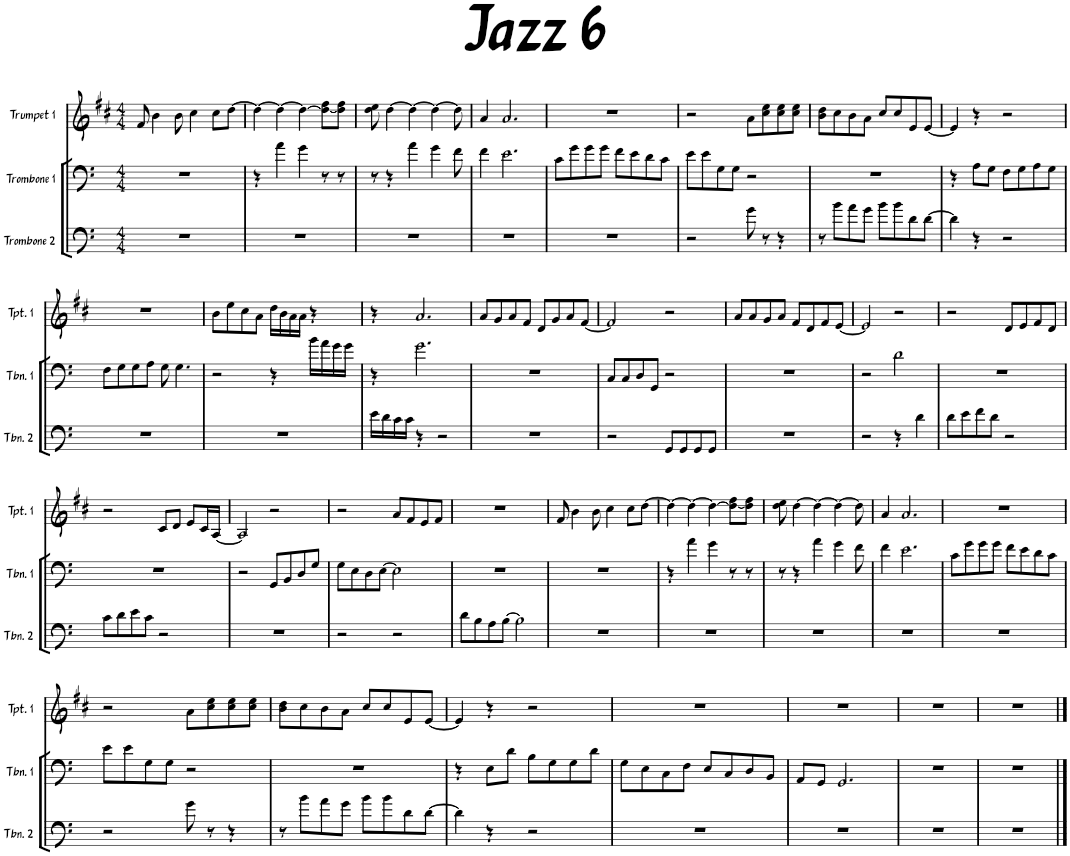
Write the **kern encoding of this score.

**kern	**kern	**kern
*part3	*part2	*part1
*staff3	*staff2	*staff1
*I"Trombone 2	*I"Trombone 1	*I"Trumpet 1
*I'Tbn. 2	*I'Tbn. 1	*I'Tpt. 1
*clefF4	*clefF4	*clefG2
*	*	*Trd1c2
*k[]	*k[]	*k[f#c#]
*M4/4	*M4/4	*M4/4
=1	=1	=1
1r	1r	8f#/
.	.	4b\
.	.	8b\
.	.	4cc#\
.	.	8cc#\L
.	.	[8dd\J
=2	=2	=2
1r	4r	4dd\_
.	4a\	4dd\_
.	4g\	4dd\_
.	8r	8dd\_ 8ff#\L
.	8r	8dd\] 8ff#\J
=3	=3	=3
1r	8r	8dd\ 8ee\
.	4r	[4dd\
.	4a\	4dd\_
.	4g\	4dd\_
.	8f\	8dd\]
=4	=4	=4
1r	4f\	4a/
.	2.e\	2.a/
=5	=5	=5
1r	8c\L	1r
.	8g\	.
.	8g\	.
.	8g\J	.
.	8f\L	.
.	8e\	.
.	8d\	.
.	8c\J	.
=6	=6	=6
2r	8e\L	2r
.	8e\	.
.	8G\	.
.	8G\J	.
8g\	2r	8a\L
8r	.	8cc#\ 8ee\
4r	.	8cc#\ 8ee\
.	.	8cc#\ 8ee\J
=7	=7	=7
8r	1r	8b\ 8dd\L
8b\L	.	8cc#\
8a\	.	8b\
8g\J	.	8a\J
8b\L	.	8cc#/L
8b\	.	8cc#/
8d\	.	8e/
[8d\J	.	[8e/J
=8	=8	=8
4d\]	4r	4e/]
4r	8A\L	4r
.	8G\J	.
2r	8F\L	2r
.	8G\	.
.	8A\	.
.	8G\J	.
!!LO:LB:g=z
=9	=9	=9
1r	8F\L	1r
.	8G\	.
.	8G\	.
.	8A\J	.
.	8G\	.
.	4.G\	.
=10	=10	=10
1r	2r	8b\L
.	.	8ee\
.	.	8cc#\
.	.	8a\J
.	4r	16dd\LL
.	.	16b\
.	.	16a\
.	.	16a\JJ
.	16b\LL	4r
.	16a\	.
.	16g\	.
.	16g\JJ	.
=11	=11	=11
16e\LL	4r	4r
16d\	.	.
16c\	.	.
16c\JJ	.	.
4r	2.g\	2.a/
2r	.	.
=12	=12	=12
1r	1r	8a/L
.	.	8g/
.	.	8a/
.	.	8f#/J
.	.	8d/L
.	.	8g/
.	.	8a/
.	.	[8f#/J
=13	=13	=13
2r	8C/L	2f#/]
.	8C/	.
.	8D/	.
.	8GG/J	.
8GG/L	2r	2r
8GG/	.	.
8GG/	.	.
8GG/J	.	.
=14	=14	=14
1r	1r	8a/L
.	.	8a/
.	.	8g/
.	.	8a/J
.	.	8f#/L
.	.	8d/
.	.	8f#/
.	.	[8e/J
=15	=15	=15
2r	2r	2e/]
4r	2d\	2r
4d\	.	.
=16	=16	=16
8d\L	1r	2r
8e\	.	.
8f\	.	.
8d\J	.	.
2r	.	8d/L
.	.	8e/
.	.	8f#/
.	.	8d/J
!!LO:LB:g=z
=17	=17	=17
8c\L	1r	2r
8d\	.	.
8e\	.	.
8c\J	.	.
2r	.	8c#/L
.	.	8d/J
.	.	8e/L
.	.	16c#/L
.	.	[16A/JJ
=18	=18	=18
1r	2r	2A/]
.	8GG/L	2r
.	8BB/	.
.	8D/	.
.	8G/J	.
=19	=19	=19
2r	8G\L	2r
.	8E\	.
.	8D\	.
.	[8E\J	.
2r	2E\]	8a/L
.	.	8f#/
.	.	8e/
.	.	8f#/J
=20	=20	=20
8d\L	1r	1r
8B\	.	.
8A\	.	.
[8B\J	.	.
2B\]	.	.
=21	=21	=21
1r	1r	8f#/
.	.	4b\
.	.	8b\
.	.	4cc#\
.	.	8cc#\L
.	.	[8dd\J
=22	=22	=22
1r	4r	4dd\_
.	4a\	4dd\_
.	4g\	4dd\_
.	8r	8dd\_ 8ff#\L
.	8r	8dd\] 8ff#\J
=23	=23	=23
1r	8r	8dd\ 8ee\
.	4r	[4dd\
.	4a\	4dd\_
.	4g\	4dd\_
.	8f\	8dd\]
=24	=24	=24
1r	4f\	4a/
.	2.e\	2.a/
=25	=25	=25
1r	8c\L	1r
.	8g\	.
.	8g\	.
.	8g\J	.
.	8f\L	.
.	8e\	.
.	8d\	.
.	8c\J	.
!!LO:LB:g=z
=26	=26	=26
2r	8e\L	2r
.	8e\	.
.	8G\	.
.	8G\J	.
8g\	2r	8a\L
8r	.	8cc#\ 8ee\
4r	.	8cc#\ 8ee\
.	.	8cc#\ 8ee\J
=27	=27	=27
8r	1r	8b\ 8dd\L
8b\L	.	8cc#\
8a\	.	8b\
8g\J	.	8a\J
8b\L	.	8cc#/L
8b\	.	8cc#/
8d\	.	8e/
[8d\J	.	[8e/J
=28	=28	=28
4d\]	4r	4e/]
4r	8E\L	4r
.	8d\J	.
2r	8B\L	2r
.	8G\	.
.	8G\	.
.	8d\J	.
=29	=29	=29
1r	8G\L	1r
.	8E\	.
.	8C\	.
.	8F\J	.
.	8E/L	.
.	8C/	.
.	8D/	.
.	8BB/J	.
=30	=30	=30
1r	8AA/L	1r
.	8GG/J	.
.	2.GG/	.
=31	=31	=31
1r	1r	1r
=32	=32	=32
1r	1r	1r
==	==	==
*-	*-	*-
